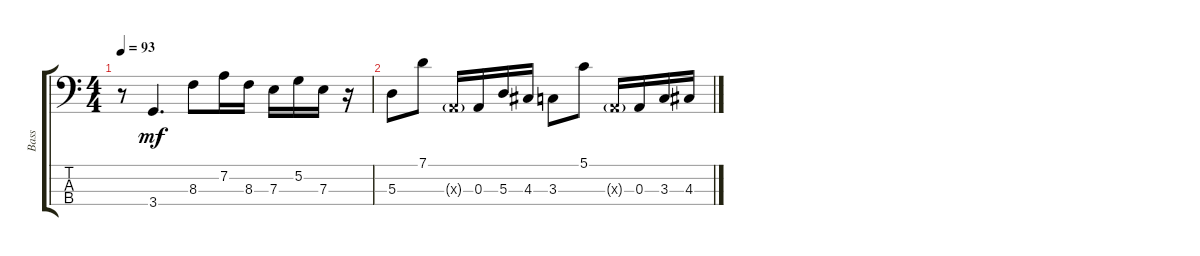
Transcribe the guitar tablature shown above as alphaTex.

\track ("Bass" "Bass") {instrument electricbassfinger}
\staff {score tabs}
\tuning (G2 D2 A1 E1) {hide}
\ts (4 4)
\tempo 93
\clef f4
\ks c
r.8{dy mf} 3.4.4{d} 8.3.8 7.2.16 8.3.16 7.3.16 5.2.16 7.3.16 r.16 |
5.3.8 7.1.8 0.3{g x}.16 0.3.16 5.3.16 4.3.16 3.3.8 5.1.8 0.3{g x}.16 0.3.16 3.3.16 4.3.16
